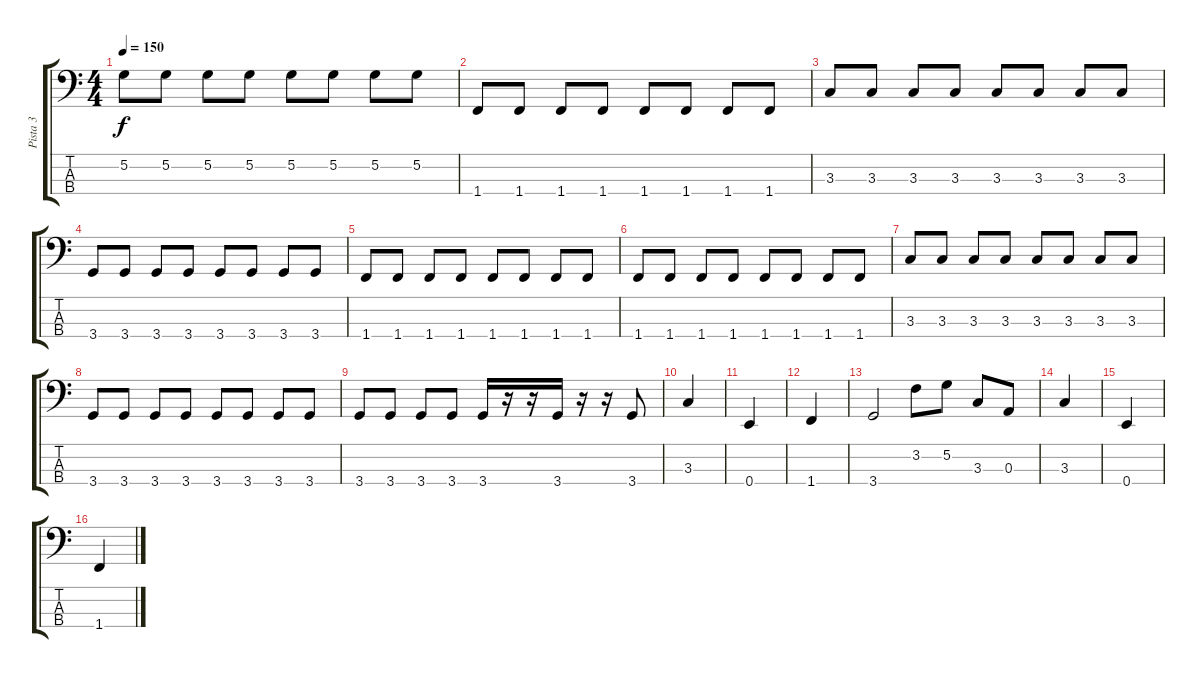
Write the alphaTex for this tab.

\track ("Pista 3" "Pista 3") {instrument electricbasspick}
\staff {score tabs}
\tuning (G2 D2 A1 E1) {hide}
\ts (4 4)
\tempo 150
\clef f4
\ks c
5.2.8{dy f} 5.2.8 5.2.8 5.2.8 5.2.8 5.2.8 5.2.8 5.2.8 |
1.4.8 1.4.8 1.4.8 1.4.8 1.4.8 1.4.8 1.4.8 1.4.8 |
3.3.8 3.3.8 3.3.8 3.3.8 3.3.8 3.3.8 3.3.8 3.3.8 |
3.4.8 3.4.8 3.4.8 3.4.8 3.4.8 3.4.8 3.4.8 3.4.8 |
1.4.8 1.4.8 1.4.8 1.4.8 1.4.8 1.4.8 1.4.8 1.4.8 |
1.4.8 1.4.8 1.4.8 1.4.8 1.4.8 1.4.8 1.4.8 1.4.8 |
3.3.8 3.3.8 3.3.8 3.3.8 3.3.8 3.3.8 3.3.8 3.3.8 |
3.4.8 3.4.8 3.4.8 3.4.8 3.4.8 3.4.8 3.4.8 3.4.8 |
3.4.8 3.4.8 3.4.8 3.4.8 3.4.16 r.16 r.16 3.4.16 r.16 r.16 3.4.8 |
3.3.4 |
0.4.4 |
1.4.4 |
3.4.2 3.2.8 5.2.8 3.3.8 0.3.8 |
3.3.4 |
0.4.4 |
1.4.4
